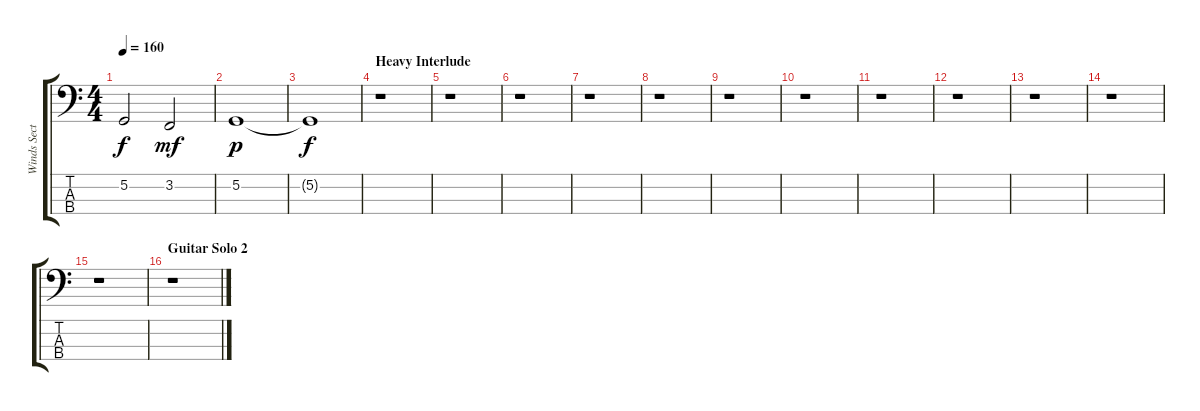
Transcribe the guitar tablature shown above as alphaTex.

\track ("Winds Section" "Winds Sect") {instrument bassoon}
\staff {score tabs}
\tuning (G2 D2 A1 E1) {hide}
\ts (4 4)
\tempo 160
\clef f4
\ks c
5.2{t}.2{dy f} 3.2.2{dy mf} |
5.2.1{dy p} |
5.2{t}.1{dy f} |
\section ("" "Heavy Interlude")
r.1 |
r.1 |
r.1 |
r.1 |
r.1 |
r.1 |
r.1 |
r.1 |
r.1 |
r.1 |
r.1 |
r.1 |
\section ("" "Guitar Solo 2")
r.1
